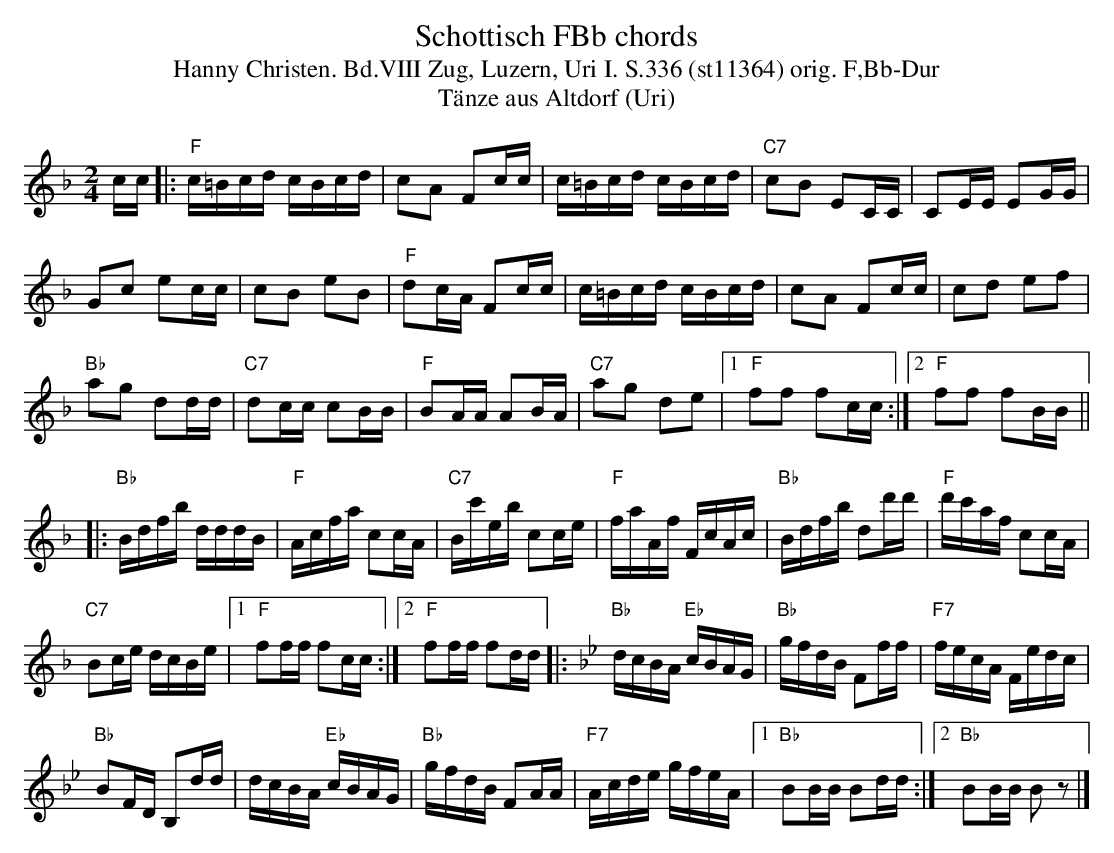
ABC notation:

X:1
T: Schottisch FBb chords
T:Hanny Christen. Bd.VIII Zug, Luzern, Uri I. S.336 (st11364) orig. F,Bb-Dur
T: T\"anze aus Altdorf (Uri)
M:2/4
L:1/16
K:F %%MIDI gchordon
cc |: "F"c=Bcd cBcd | c2A2 F2cc | c=Bcd cBcd | "C7"c2B2 E2CC | C2EE E2GG |
G2c2 e2cc | c2B2 e2B2 | "F"d2cA F2cc | c=Bcd cBcd | c2A2 F2cc | c2d2 e2f2 |
"Bb"a2g2 d2dd | "C7"d2cc c2BB | "F"B2AA A2BA | "C7"a2g2 d2e2 |1 "F"f2f2 f2cc :|2 "F"f2f2 f2BB ||
|: "Bb"Bdfb dddB | "F"Acfa c2cA | "C7"Bc'eb c2ce | "F"faAf FcAc | "Bb"Bdfb d2d'd' | "F"d'c'af c2cA |
"C7"B2ce dcBe |1 "F"f2ff f2cc :|2 "F"f2ff f2dd |: [K:Bb] "Bb"dcBA "Eb"cBAG | "Bb"gfdB F2ff | "F7"fecA Fedc |
"Bb"B2FD B,2dd | dcBA "Eb"cBAG | "Bb"gfdB F2AA | "F7"Acde gfeA |1 "Bb"B2BB B2dd :|2 "Bb"B2BB B2z2 |]
